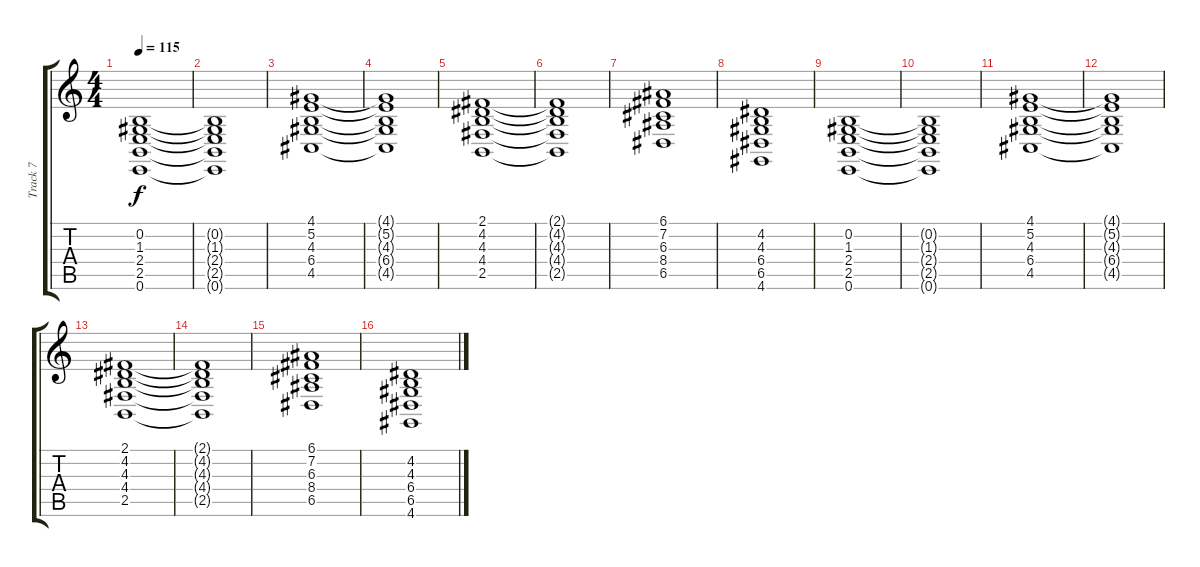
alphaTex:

\track ("Track 7" "Track 7") {instrument acousticgrandpiano}
\staff {score tabs}
\tuning (E4 B3 G3 D3 A2 E2) {hide}
\ts (4 4)
\tempo 115
\clef g2
\ks c
(0.2 1.3 2.4 2.5 0.6).1{dy f} |
(0.2{t} 1.3{t} 2.4{t} 2.5{t} 0.6{t}).1 |
(4.1 5.2 4.3 6.4 4.5).1 |
(4.1{t} 5.2{t} 4.3{t} 6.4{t} 4.5{t}).1 |
(2.1 4.2 4.3 4.4 2.5).1 |
(2.1{t} 4.2{t} 4.3{t} 4.4{t} 2.5{t}).1 |
(6.1 7.2 6.3 8.4 6.5).1 |
(4.2 4.3 6.4 6.5 4.6).1 |
(0.2 1.3 2.4 2.5 0.6).1 |
(0.2{t} 1.3{t} 2.4{t} 2.5{t} 0.6{t}).1 |
(4.1 5.2 4.3 6.4 4.5).1 |
(4.1{t} 5.2{t} 4.3{t} 6.4{t} 4.5{t}).1 |
(2.1 4.2 4.3 4.4 2.5).1 |
(2.1{t} 4.2{t} 4.3{t} 4.4{t} 2.5{t}).1 |
(6.1 7.2 6.3 8.4 6.5).1 |
(4.2 4.3 6.4 6.5 4.6).1
